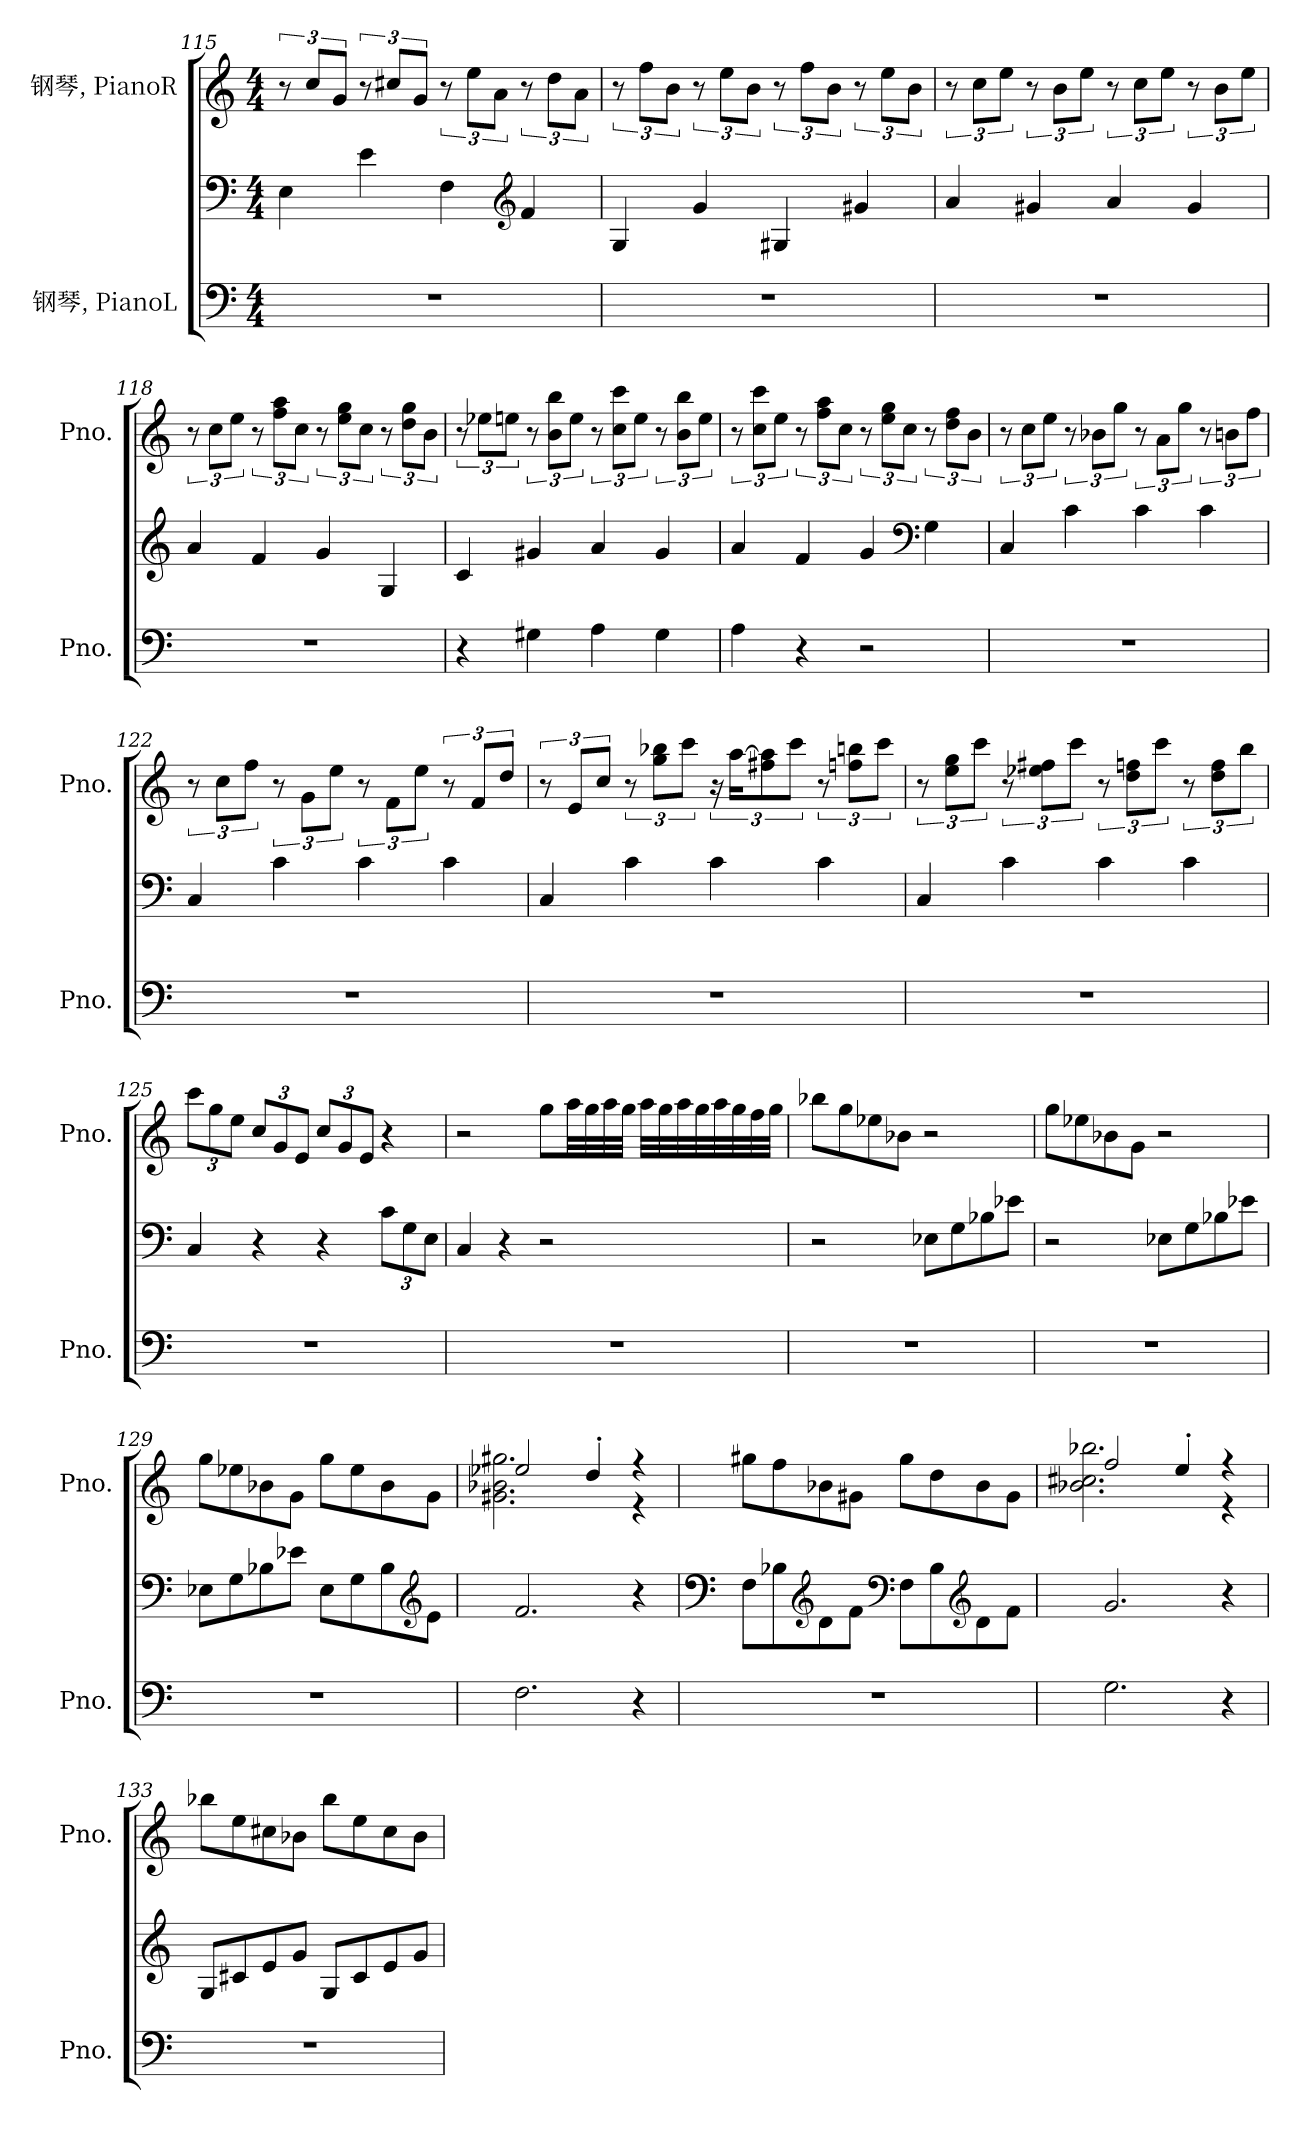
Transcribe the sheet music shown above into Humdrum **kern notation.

**kern	**kern	**kern
*part2	*part2	*part1
*staff3	*staff2	*staff1
*I"钢琴, PianoL	*	*I"钢琴, PianoR
*I'Pno.	*	*I'Pno.
!!LO:PB:g=z
*clefF4	*clefF4	*clefG2
*k[]	*k[]	*k[]
*M4/4	*M4/4	*M4/4
=115	=115	=115
1r	4E\	12r
.	.	12cc/L
.	.	12g/J
.	4e\	12r
.	.	12cc#X/L
.	.	12g/J
.	4F\	12r
.	.	12ee\L
.	.	12a\J
*	*clefG2	*
.	4f/	12r
.	.	12dd\L
.	.	12a\J
=116	=116	=116
1r	4G/	12r
.	.	12ff\L
.	.	12b\J
.	4g/	12r
.	.	12ee\L
.	.	12b\J
.	4G#X/	12r
.	.	12ff\L
.	.	12b\J
.	4g#X/	12r
.	.	12ee\L
.	.	12b\J
=117	=117	=117
1r	4a/	12r
.	.	12cc\L
.	.	12ee\J
.	4g#X/	12r
.	.	12b\L
.	.	12ee\J
.	4a/	12r
.	.	12cc\L
.	.	12ee\J
.	4g#/	12r
.	.	12b\L
.	.	12ee\J
!!LO:LB:g=z
=118	=118	=118
1r	4a/	12r
.	.	12cc\L
.	.	12ee\J
.	4f/	12r
.	.	12ff\ 12aa\L
.	.	12cc\J
.	4g/	12r
.	.	12ee\ 12gg\L
.	.	12cc\J
.	4G/	12r
.	.	12dd\ 12gg\L
.	.	12b\J
=119	=119	=119
4r	4c/	12r
.	.	12ee-X\L
.	.	12een\J
4G#X\	4g#X/	12r
.	.	12b\ 12bb\L
.	.	12ee\J
4A\	4a/	12r
.	.	12cc\ 12ccc\L
.	.	12ee\J
4G#\	4g#/	12r
.	.	12b\ 12bb\L
.	.	12ee\J
=120	=120	=120
4A\	4a/	12r
.	.	12cc\ 12ccc\L
.	.	12ee\J
4r	4f/	12r
.	.	12ff\ 12aa\L
.	.	12cc\J
2r	4g/	12r
.	.	12ee\ 12gg\L
.	.	12cc\J
*	*clefF4	*
.	4G\	12r
.	.	12dd\ 12ff\L
.	.	12b\J
!!LO:LB:g=z
=121	=121	=121
1r	4C/	12r
.	.	12cc\L
.	.	12ee\J
.	4c\	12r
.	.	12b-X\L
.	.	12gg\J
.	4c\	12r
.	.	12a\L
.	.	12gg\J
.	4c\	12r
.	.	12bn\L
.	.	12ff\J
=122	=122	=122
1r	4C/	12r
.	.	12cc\L
.	.	12ff\J
.	4c\	12r
.	.	12g\L
.	.	12ee\J
.	4c\	12r
.	.	12f\L
.	.	12ee\J
.	4c\	12r
.	.	12f/L
.	.	12dd/J
=123	=123	=123
1r	4C/	12r
.	.	12e/L
.	.	12cc/J
.	4c\	12r
.	.	12gg\ 12bb-X\L
.	.	12ccc\J
.	4c\	24r
.	.	[24aa\KL
.	.	12ff#X\ 12aa\]
.	.	12ccc\J
.	4c\	12r
.	.	12ffn\ 12bbn\L
.	.	12ccc\J
!!LO:LB:g=z
=124	=124	=124
1r	4C/	12r
.	.	12ee\ 12gg\L
.	.	12ccc\J
.	4c\	12r
.	.	12ee-X\ 12ff#X\L
.	.	12ccc\J
.	4c\	12r
.	.	12dd\ 12ffn\L
.	.	12ccc\J
.	4c\	12r
.	.	12dd\ 12ff\L
.	.	12bb\J
=125	=125	=125
*	*	*Xbrackettup
1r	4C/	12ccc\L
.	.	12gg\
.	.	12ee\J
.	4r	12cc/L
.	.	12g/
.	.	12e/J
.	4r	12cc/L
.	.	12g/
.	.	12e/J
*	*Xbrackettup	*
.	12c\L	4r
.	12G\	.
.	12E\J	.
=126	=126	=126
1r	4C/	2r
.	4r	.
.	2r	8gg\L
.	.	32aa\LL
.	.	32gg\
.	.	32aa\
.	.	32gg\JJJ
.	.	32aa\LLL
.	.	32gg\
.	.	32aa\
.	.	32gg\
.	.	32aa\
.	.	32gg\
.	.	32ff\
.	.	32gg\JJJ
!!LO:PB:g=z
=127	=127	=127
1r	2r	8bb-X\L
.	.	8gg\
.	.	8ee-X\
.	.	8b-X\J
.	8E-X\L	2r
.	8G\	.
.	8B-X\	.
.	8e-X\J	.
=128	=128	=128
1r	2r	8gg\L
.	.	8ee-X\
.	.	8b-X\
.	.	8g\J
.	8E-X\L	2r
.	8G\	.
.	8B-X\	.
.	8e-X\J	.
=129	=129	=129
1r	8E-X\L	8gg\L
.	8G\	8ee-X\
.	8B-X\	8b-X\
.	8e-X\J	8g\J
.	8E-\L	8gg\L
.	8G\	8ee-\
.	8B-\	8b-\
*	*clefG2	*
.	8e-\J	8g\J
=130	=130	=130
*	*	*^
2.F\	2.f/	2ee-X/	2.g#X\ 2.b-X\ 2.gg#X\
.	.	4dd'/	.
4r	4r	4r	4r
*	*	*v	*v
!!LO:LB:g=z
=131	=131	=131
*	*clefF4	*
1r	8F\L	8gg#X\L
.	8B-X\	8ff\
*	*clefG2	*
.	8d\	8b-X\
.	8f\J	8g#X\J
*	*clefF4	*
.	8F\L	8gg#\L
.	8B-\	8dd\
*	*clefG2	*
.	8d\	8b-\
.	8f\J	8g#\J
=132	=132	=132
*	*	*^
2.G\	2.g/	2ff/	2.b-X\ 2.cc#X\ 2.bb-X\
.	.	4ee'/	.
4r	4r	4r	4r
*	*	*v	*v
=133	=133	=133
1r	8G/L	8bb-X\L
.	8c#X/	8ee\
.	8e/	8cc#X\
.	8g/J	8b-X\J
.	8G/L	8bb-\L
.	8c#/	8ee\
.	8e/	8cc#\
.	8g/J	8b-\J
=	=	=
*-	*-	*-
